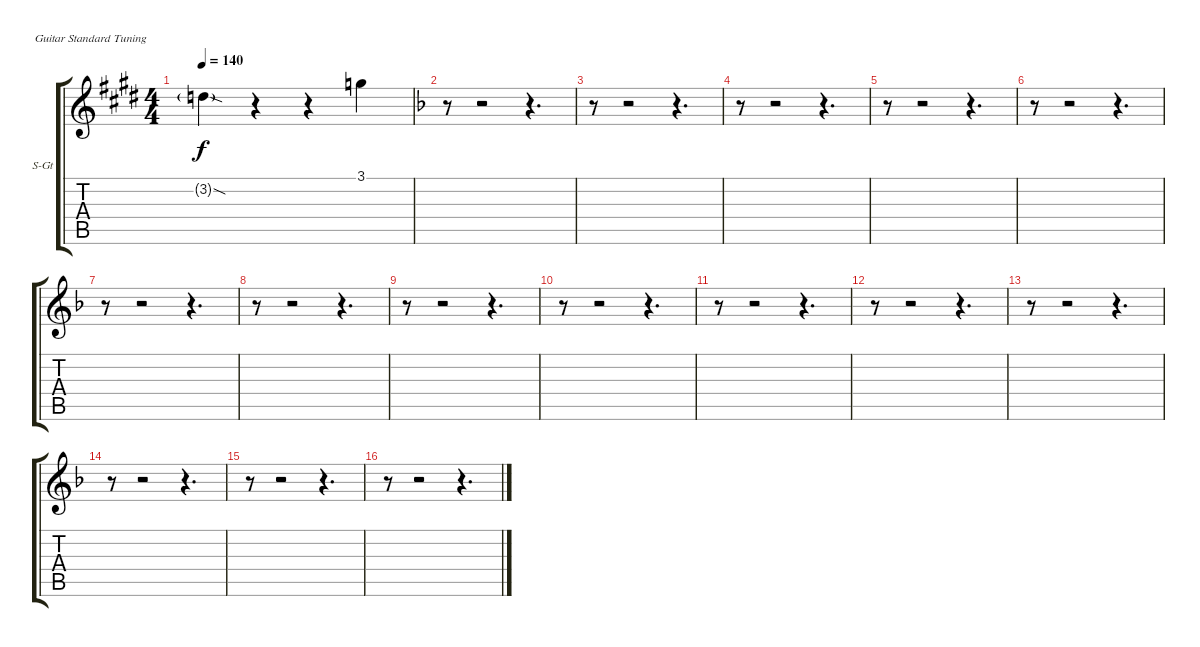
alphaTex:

\bracketExtendMode groupsimilarinstruments
\firstSystemTrackNameOrientation horizontal
\otherSystemsTrackNameOrientation horizontal
\track ("Vocals" "S-Gt") {instrument lead2sawtooth}
\staff {score tabs}
\tuning (E4 B3 G3 D3 A2 E2)
\displaytranspose 12
\ts (4 4)
\tempo 140
\clef g2
\ks e
3.2{sod g}.4{dy f} r.4 r.4 3.1.4 |
\ks f
r.8 r.2 r.4{d} |
r.8 r.2 r.4{d} |
r.8 r.2 r.4{d} |
r.8 r.2 r.4{d} |
r.8 r.2 r.4{d} |
r.8 r.2 r.4{d} |
r.8 r.2 r.4{d} |
r.8 r.2 r.4{d} |
r.8 r.2 r.4{d} |
r.8 r.2 r.4{d} |
r.8 r.2 r.4{d} |
r.8 r.2 r.4{d} |
r.8 r.2 r.4{d} |
r.8 r.2 r.4{d} |
r.8 r.2 r.4{d}
